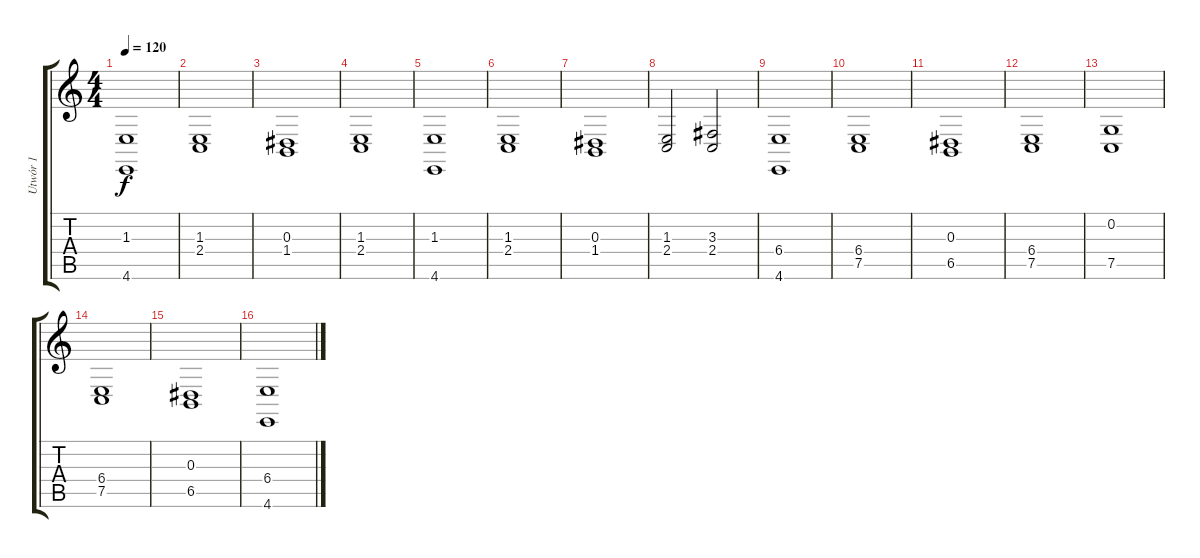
\track ("Utwór 1" "Utwór 1") {instrument acousticgrandpiano}
\staff {score tabs}
\tuning (C4 G3 Eb3 Bb2 F2 C2) {hide}
\ts (4 4)
\tempo 120
\clef g2
\ks c
(1.3 4.6).1{dy f instrument acousticgrandpiano} |
(1.3 2.4).1 |
(0.3 1.4).1 |
(1.3 2.4).1 |
(1.3 4.6).1 |
(1.3 2.4).1 |
(0.3 1.4).1 |
(1.3 2.4).2 (3.3 2.4).2 |
(6.4 4.6).1 |
(6.4 7.5).1 |
(0.3 6.5).1 |
(6.4 7.5).1 |
(0.2 7.5).1 |
(6.4 7.5).1 |
(0.3 6.5).1 |
(6.4 4.6).1
